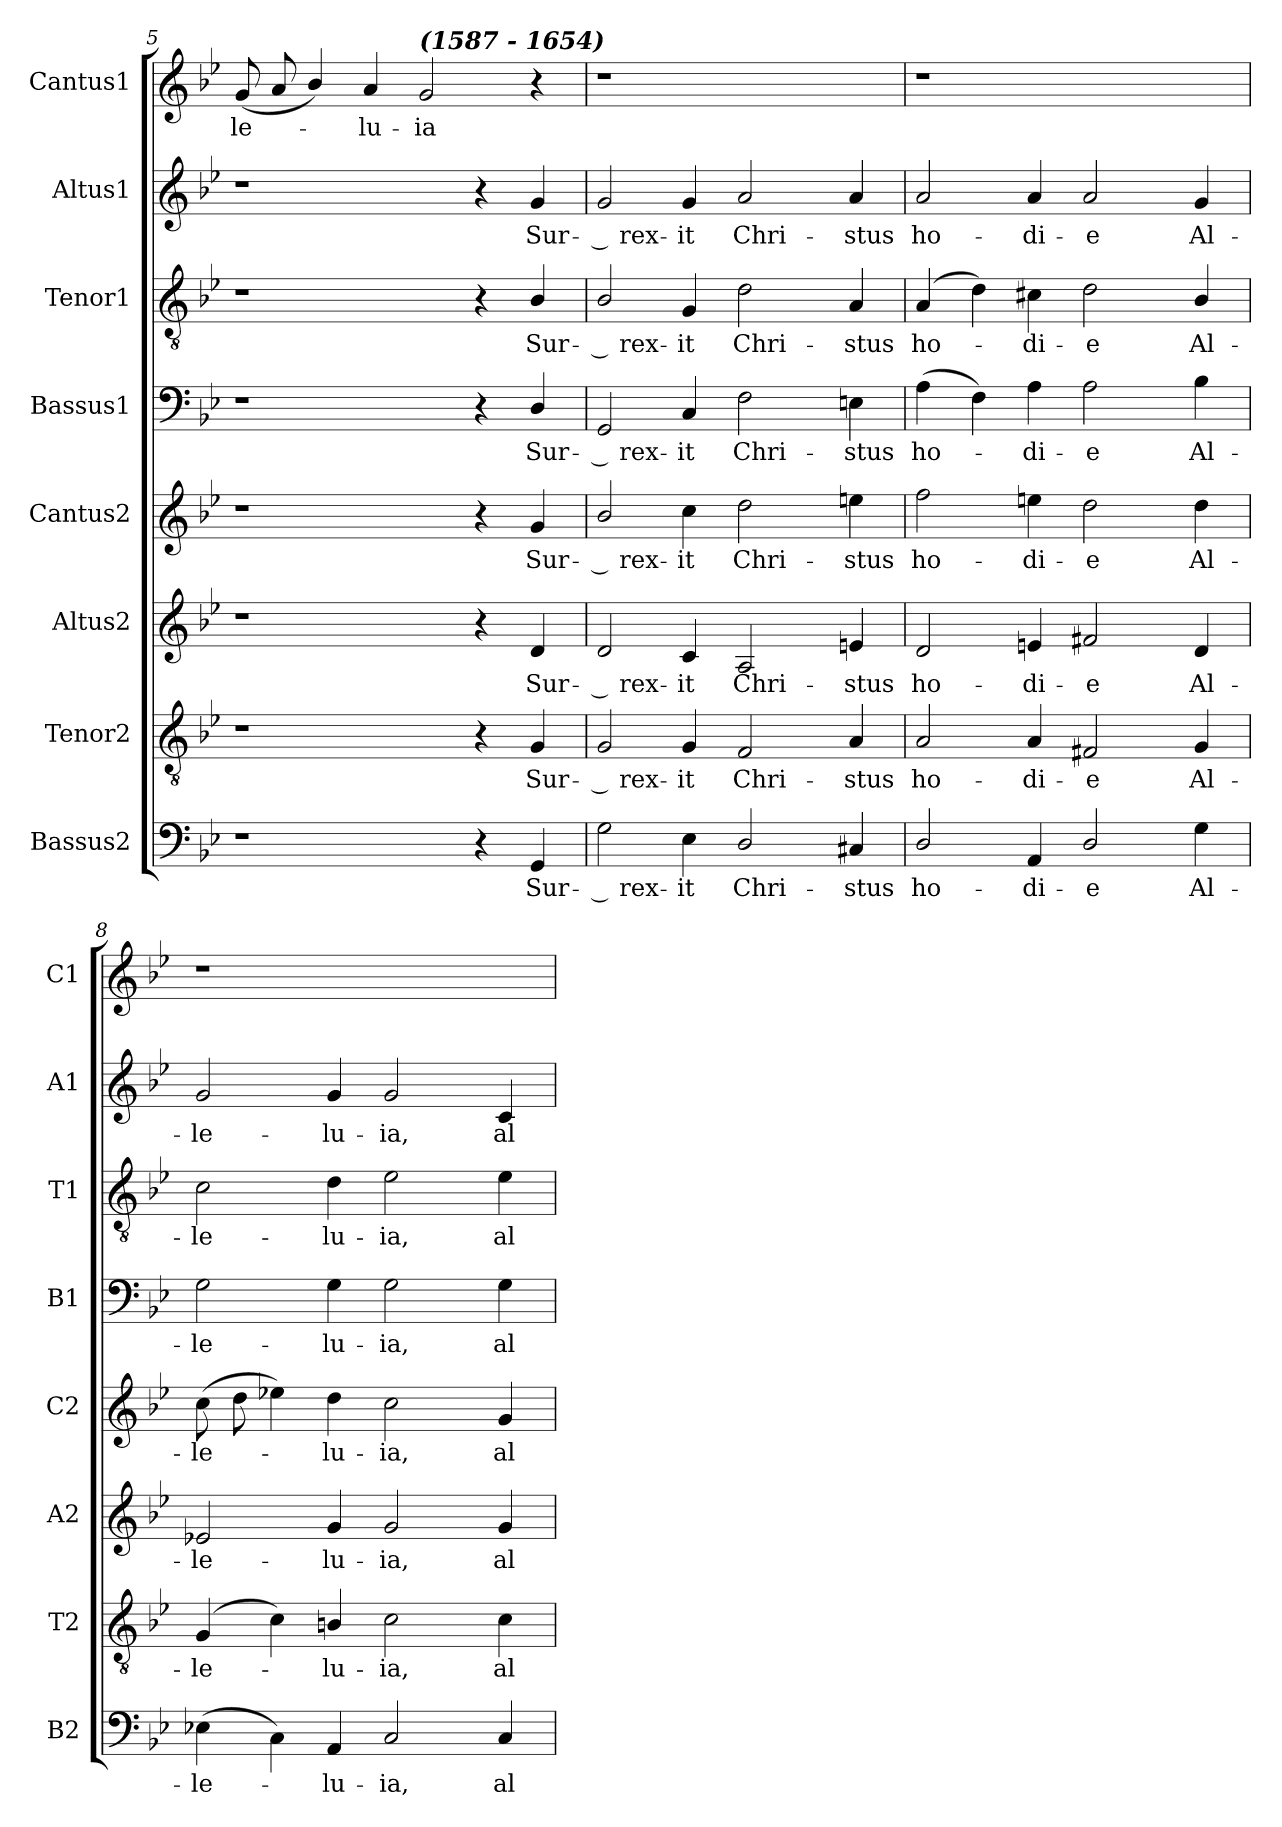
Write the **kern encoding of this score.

**kern	**text	**kern	**text	**kern	**text	**kern	**text	**kern	**text	**kern	**text	**kern	**text	**kern	**text
*part8	*part8	*part7	*part7	*part6	*part6	*part5	*part5	*part4	*part4	*part3	*part3	*part2	*part2	*part1	*part1
*staff8	*staff8	*staff7	*staff7	*staff6	*staff6	*staff5	*staff5	*staff4	*staff4	*staff3	*staff3	*staff2	*staff2	*staff1	*staff1
*I"Bassus2	*	*I"Tenor2	*	*I"Altus2	*	*I"Cantus2	*	*I"Bassus1	*	*I"Tenor1	*	*I"Altus1	*	*I"Cantus1	*
*I'B2	*	*I'T2	*	*I'A2	*	*I'C2	*	*I'B1	*	*I'T1	*	*I'A1	*	*I'C1	*
*clefF4	*	*clefGv2	*	*clefG2	*	*clefG2	*	*clefF4	*	*clefGv2	*	*clefG2	*	*clefG2	*
*	*	*ITrd7c12	*	*	*	*	*	*	*	*ITrd7c12	*	*	*	*	*
*k[b-e-]	*	*k[b-e-]	*	*k[b-e-]	*	*k[b-e-]	*	*k[b-e-]	*	*k[b-e-]	*	*k[b-e-]	*	*k[b-e-]	*
*B-:	*	*B-:	*	*B-:	*	*B-:	*	*B-:	*	*B-:	*	*B-:	*	*B-:	*
=5	=5	=5	=5	=5	=5	=5	=5	=5	=5	=5	=5	=5	=5	=5	=5
!	!	!	!	!	!	!	!	!	!	!	!	!	!	!	!LO:LY:b
1r	.	1r	.	1r	.	1r	.	1r	.	1r	.	1r	.	(<8g/	-le-
.	.	.	.	.	.	.	.	.	.	.	.	.	.	8a/	.
.	.	.	.	.	.	.	.	.	.	.	.	.	.	4b-/)	.
!	!	!	!	!	!	!	!	!	!	!	!	!	!	!	!LO:LY:b
.	.	.	.	.	.	.	.	.	.	.	.	.	.	4a/	-lu-
!	!	!	!	!	!	!	!	!	!	!	!	!	!	!LO:TX:a:Bi:t=(1587 - 1654)	!
!	!	!	!	!	!	!	!	!	!	!	!	!	!	!	!LO:LY:b
.	.	.	.	.	.	.	.	.	.	.	.	.	.	2g/	-ia
4r	.	4r	.	4r	.	4r	.	4r	.	4r	.	4r	.	.	.
!	!LO:LY:b	!	!LO:LY:b	!	!LO:LY:b	!	!LO:LY:b	!	!LO:LY:b	!	!LO:LY:b	!	!LO:LY:b	!	!
4GG/	Sur-	4GG/	Sur-	4d/	Sur-	4g/	Sur-	4D/	Sur-	4BB-/	Sur-	4g/	Sur-	4r	.
!!LO:LB:g=z
=6	=6	=6	=6	=6	=6	=6	=6	=6	=6	=6	=6	=6	=6	=6	=6
!	!LO:LY:b	!	!LO:LY:b	!	!LO:LY:b	!	!LO:LY:b	!	!LO:LY:b	!	!LO:LY:b	!	!LO:LY:b	!LO:N:vis=1	!
2G\	-­ rex-	2GG/	-­ rex-	2d/	-­ rex-	2b-/	-­ rex-	2GG/	-­ rex-	2BB-/	-­ rex-	2g/	-­ rex-	1r	.
!	!LO:LY:b	!	!LO:LY:b	!	!LO:LY:b	!	!LO:LY:b	!	!LO:LY:b	!	!LO:LY:b	!	!LO:LY:b	!	!
4E-\	-it	4GG/	-it	4c/	-it	4cc\	-it	4C/	-it	4GG/	-it	4g/	-it	.	.
!	!LO:LY:b	!	!LO:LY:b	!	!LO:LY:b	!	!LO:LY:b	!	!LO:LY:b	!	!LO:LY:b	!	!LO:LY:b	!	!
2D/	Chri-	2FF/	Chri-	2A/	Chri-	2dd\	Chri-	2F\	Chri-	2D\	Chri-	2a/	Chri-	.	.
.	.	.	.	.	.	.	.	.	.	.	.	.	.	2ryy	.
!	!LO:LY:b	!	!LO:LY:b	!	!LO:LY:b	!	!LO:LY:b	!	!LO:LY:b	!	!LO:LY:b	!	!LO:LY:b	!	!
4C#X/	-stus	4AA/	-stus	4en/	-stus	4een\	-stus	4En\	-stus	4AA/	-stus	4a/	-stus	.	.
=7	=7	=7	=7	=7	=7	=7	=7	=7	=7	=7	=7	=7	=7	=7	=7
!	!LO:LY:b	!	!LO:LY:b	!	!LO:LY:b	!	!LO:LY:b	!	!LO:LY:b	!	!LO:LY:b	!	!LO:LY:b	!LO:N:vis=1	!
2D/	ho-	2AA/	ho-	2d/	ho-	2ff\	ho-	(>4A\	ho-	(<4AA/	ho-	2a/	ho-	1r	.
.	.	.	.	.	.	.	.	4F\)	.	4D\)	.	.	.	.	.
!	!LO:LY:b	!	!LO:LY:b	!	!LO:LY:b	!	!LO:LY:b	!	!LO:LY:b	!	!LO:LY:b	!	!LO:LY:b	!	!
4AA/	-di-	4AA/	-di-	4en/	-di-	4een\	-di-	4A\	-di-	4C#X\	-di-	4a/	-di-	.	.
!	!LO:LY:b	!	!LO:LY:b	!	!LO:LY:b	!	!LO:LY:b	!	!LO:LY:b	!	!LO:LY:b	!	!LO:LY:b	!	!
2D/	-e	2FF#X/	-e	2f#X/	-e	2dd\	-e	2A\	-e	2D\	-e	2a/	-e	.	.
.	.	.	.	.	.	.	.	.	.	.	.	.	.	2ryy	.
!	!LO:LY:b	!	!LO:LY:b	!	!LO:LY:b	!	!LO:LY:b	!	!LO:LY:b	!	!LO:LY:b	!	!LO:LY:b	!	!
4G\	Al-	4GG/	Al-	4d/	Al-	4dd\	Al-	4B-\	Al-	4BB-/	Al-	4g/	Al-	.	.
=8	=8	=8	=8	=8	=8	=8	=8	=8	=8	=8	=8	=8	=8	=8	=8
!	!LO:LY:b	!	!LO:LY:b	!	!LO:LY:b	!	!LO:LY:b	!	!LO:LY:b	!	!LO:LY:b	!	!LO:LY:b	!LO:N:vis=1	!
(>4E-X\	-le-	(<4GG/	-le-	2e-X/	-le-	(>8cc\	-le-	2G\	-le-	2C\	-le-	2g/	-le-	1r	.
.	.	.	.	.	.	8dd\	.	.	.	.	.	.	.	.	.
4C\)	.	4C\)	.	.	.	4ee-X\)	.	.	.	.	.	.	.	.	.
!	!LO:LY:b	!	!LO:LY:b	!	!LO:LY:b	!	!LO:LY:b	!	!LO:LY:b	!	!LO:LY:b	!	!LO:LY:b	!	!
4AA/	-lu-	4BBn/	-lu-	4g/	-lu-	4dd\	-lu-	4G\	-lu-	4D\	-lu-	4g/	-lu-	.	.
!	!LO:LY:b	!	!LO:LY:b	!	!LO:LY:b	!	!LO:LY:b	!	!LO:LY:b	!	!LO:LY:b	!	!LO:LY:b	!	!
2C/	-ia,	2C\	-ia,	2g/	-ia,	2cc\	-ia,	2G\	-ia,	2E-\	-ia,	2g/	-ia,	.	.
.	.	.	.	.	.	.	.	.	.	.	.	.	.	2ryy	.
!	!LO:LY:b	!	!LO:LY:b	!	!LO:LY:b	!	!LO:LY:b	!	!LO:LY:b	!	!LO:LY:b	!	!LO:LY:b	!	!
4C/	al-	4C\	al-	4g/	al-	4g/	al-	4G\	al-	4E-\	al-	4c/	al-	.	.
=	=	=	=	=	=	=	=	=	=	=	=	=	=	=	=
*-	*-	*-	*-	*-	*-	*-	*-	*-	*-	*-	*-	*-	*-	*-	*-
